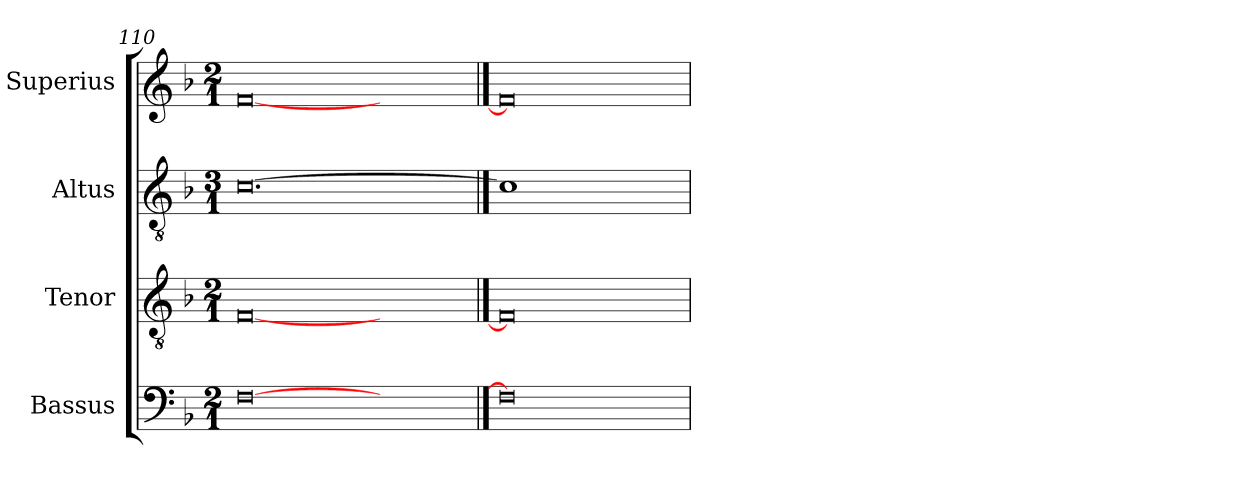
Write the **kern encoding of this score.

**kern	**kern	**kern	**kern
*part4	*part3	*part2	*part1
*staff4	*staff3	*staff2	*staff1
*I"Bassus	*I"Tenor	*I"Altus	*I"Superius
*I'B	*I'T	*I'A	*I'S
*clefF4	*clefGv2	*clefGv2	*clefG2
*k[b-]	*k[b-]	*k[b-]	*k[b-]
*F:	*F:	*F:	*F:
*M2/1	*M2/1	*M3/1	*M2/1
=110	=110	=110	=110
[0F	[0F	[0.c	[0f
1ryy	1ryy	.	1ryy
==111	==111	==111	==111
0F]	0F]	1c]	0f]
.	.	1ryy	.
=	=	=	=
*-	*-	*-	*-
